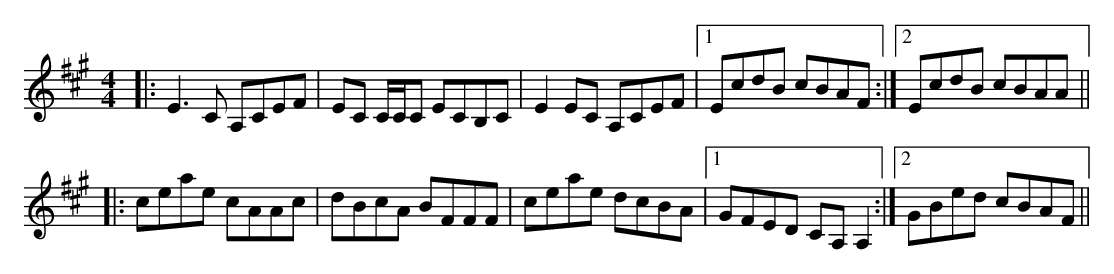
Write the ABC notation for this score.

X:1
M:4/4
K:A
|:E3 C A,CEF|EC C/C/C ECB,C|E2 EC A,CEF|1 EcdB cBAF:|2 EcdB cBAA||
|:ceae cAAc|dBcA BFFF|ceae dcBA|1 GFED CA, A,2:|2 GBed cBAF||
